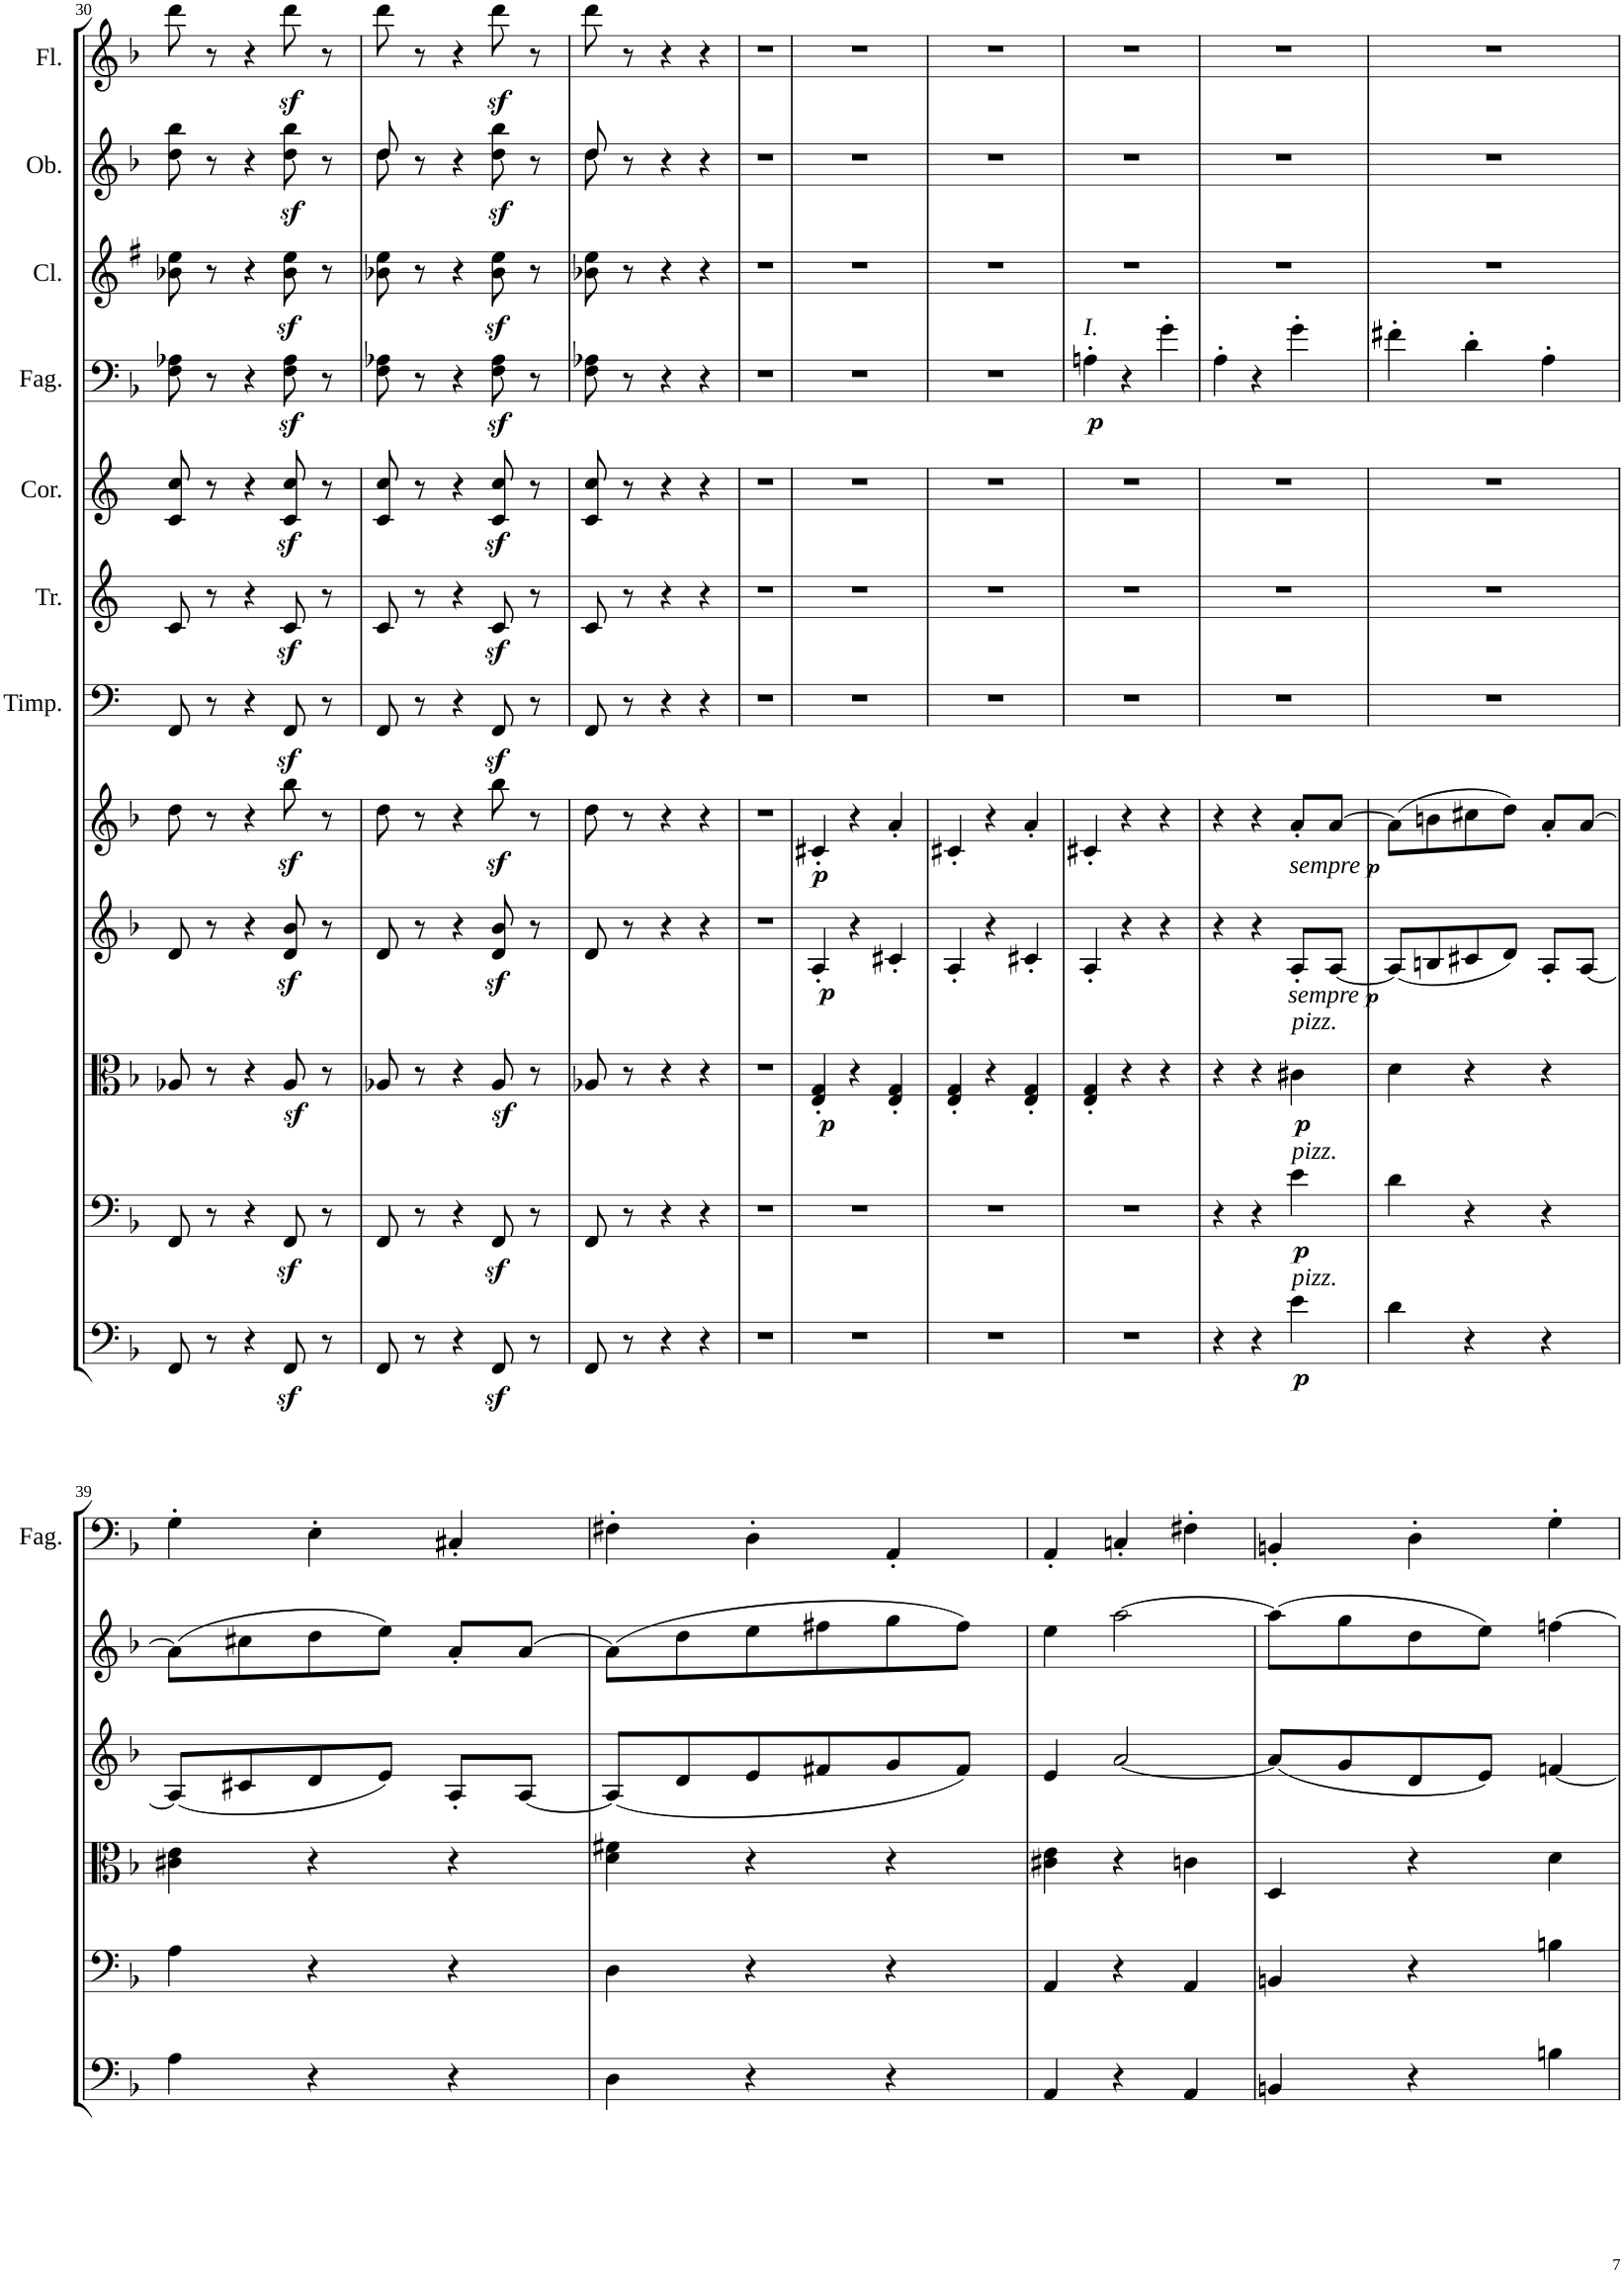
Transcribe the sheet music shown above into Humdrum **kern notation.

**kern	**dynam	**kern	**dynam	**kern	**dynam	**kern	**dynam	**kern	**dynam	**kern	**kern	**kern	**kern	**dynam	**kern	**kern	**dynam	**kern
*part12	*part12	*part11	*part11	*part10	*part10	*part9	*part9	*part8	*part8	*part7	*part6	*part5	*part4	*part4	*part3	*part2	*part2	*part1
*staff12	*staff12	*staff11	*staff11	*staff10	*staff10	*staff9	*staff9	*staff8	*staff8	*staff7	*staff6	*staff5	*staff4	*staff4	*staff3	*staff2	*staff2	*staff1
*I"Basso	*	*I"Violoncello	*	*I"Viola	*	*I"Violino II	*	*I"Violino I	*	*I"Timpani in F.C.	*I"Trombe in F	*I"Corni in F	*I"Fagotti	*	*I"Clarinetti in B	*I"Oboi	*	*I"Flauti
*	*	*	*	*	*	*	*	*	*	*I'Timp.	*I'Tr.	*I'Cor.	*I'Fag.	*	*I'Cl.	*I'Ob.	*	*I'Fl.
!!LO:PB:g=z
*clefF4	*	*clefF4	*	*clefC3	*	*clefG2	*	*clefG2	*	*clefF4	*clefG2	*clefG2	*clefF4	*	*clefG2	*clefG2	*	*clefG2
*Trd7c12	*	*	*	*	*	*	*	*	*	*	*Trd-3c-5	*Trd4c7	*	*	*Trd1c2	*	*	*
*k[b-]	*	*k[b-]	*	*k[b-]	*	*k[b-]	*	*k[b-]	*	*k[]	*k[]	*k[]	*k[b-]	*	*k[f#]	*k[b-]	*	*k[b-]
*M3/4	*	*M3/4	*	*M3/4	*	*M3/4	*	*M3/4	*	*M3/4	*M3/4	*M3/4	*M3/4	*	*M3/4	*M3/4	*	*M3/4
=30	=30	=30	=30	=30	=30	=30	=30	=30	=30	=30	=30	=30	=30	=30	=30	=30	=30	=30
8FF/	.	8FF/	.	8A-X/	.	8d/	.	8dd\	.	8FF/	8c/	8c/ 8cc/	8F\ 8A-X\	.	8b-X\ 8ee\	8dd\ 8bb-\	.	8ddd\
8r	.	8r	.	8r	.	8r	.	8r	.	8r	8r	8r	8r	.	8r	8r	.	8r
4r	.	4r	.	4r	.	4r	.	4r	.	4r	4r	4r	4r	.	4r	4r	.	4r
8FFz<^/	.	8FFz<^/	.	8A-z<^/	.	8d/z<^ 8b-/z<^	.	8bb-z<^\	.	8FFz<^/	8cz<^/	8c/z<^ 8cc/z<^	8F\z<^ 8A-\z<^	.	8b-\z<^ 8ee\z<^	8dd\z<^ 8bb-\z<^	.	8dddz<^\
8r	.	8r	.	8r	.	8r	.	8r	.	8r	8r	8r	8r	.	8r	8r	.	8r
=31	=31	=31	=31	=31	=31	=31	=31	=31	=31	=31	=31	=31	=31	=31	=31	=31	=31	=31
*	*	*	*	*	*	*	*	*	*	*	*	*	*	*	*	*^	*	*
8FF/	.	8FF/	.	8A-X/	.	8d/	.	8dd\	.	8FF/	8c/	8c/ 8cc/	8F\ 8A-X\	.	8b-X\ 8ee\	8dd/	8dd\	.	8ddd\
8r	.	8r	.	8r	.	8r	.	8r	.	8r	8r	8r	8r	.	8r	8r	2ryy	.	8r
4r	.	4r	.	4r	.	4r	.	4r	.	4r	4r	4r	4r	.	4r	4r	.	.	4r
!	!	!	!	!	!	!	!	!	!	!	!	!	!	!	!	!	!	!LO:DY:b	!
8FFz<^/	.	8FFz<^/	.	8A-z<^/	.	8d/z<^ 8b-/z<^	.	8bb-z<^\	.	8FFz<^/	8cz<^/	8c/z<^ 8cc/z<^	8F\z<^ 8A-\z<^	.	8b-\z<^ 8ee\z<^	8dd\^ 8bb-\^	.	sf	8dddz<^\
8r	.	8r	.	8r	.	8r	.	8r	.	8r	8r	8r	8r	.	8r	8r	8ryy	.	8r
=32	=32	=32	=32	=32	=32	=32	=32	=32	=32	=32	=32	=32	=32	=32	=32	=32	=32	=32	=32
8FF/	.	8FF/	.	8A-X/	.	8d/	.	8dd\	.	8FF/	8c/	8c/ 8cc/	8F\ 8A-X\	.	8b-X\ 8ee\	8dd/	8dd\	.	8ddd\
8r	.	8r	.	8r	.	8r	.	8r	.	8r	8r	8r	8r	.	8r	8r	2ryy	.	8r
4r	.	4r	.	4r	.	4r	.	4r	.	4r	4r	4r	4r	.	4r	4r	.	.	4r
4r	.	4r	.	4r	.	4r	.	4r	.	4r	4r	4r	4r	.	4r	4r	.	.	4r
.	.	.	.	.	.	.	.	.	.	.	.	.	.	.	.	.	8ryy	.	.
*	*	*	*	*	*	*	*	*	*	*	*	*	*	*	*	*v	*v	*	*
=33	=33	=33	=33	=33	=33	=33	=33	=33	=33	=33	=33	=33	=33	=33	=33	=33	=33	=33
2.r	.	2.r	.	2.r	.	2.r	.	2.r	.	2.r	2.r	2.r	2.r	.	2.r	2.r	.	2.r
=34	=34	=34	=34	=34	=34	=34	=34	=34	=34	=34	=34	=34	=34	=34	=34	=34	=34	=34
!	!	!	!	!	!LO:DY:b	!	!LO:DY:b	!	!LO:DY:b	!	!	!	!	!	!	!	!	!
2.r	.	2.r	.	4E/' 4G/'	p	4A'/	p	4c#X'/	p	2.r	2.r	2.r	2.r	.	2.r	2.r	.	2.r
.	.	.	.	4r	.	4r	.	4r	.	.	.	.	.	.	.	.	.	.
.	.	.	.	4E/' 4G/'	.	4c#X'/	.	4a'/	.	.	.	.	.	.	.	.	.	.
=35	=35	=35	=35	=35	=35	=35	=35	=35	=35	=35	=35	=35	=35	=35	=35	=35	=35	=35
2.r	.	2.r	.	4E/' 4G/'	.	4A'/	.	4c#X'/	.	2.r	2.r	2.r	2.r	.	2.r	2.r	.	2.r
.	.	.	.	4r	.	4r	.	4r	.	.	.	.	.	.	.	.	.	.
.	.	.	.	4E/' 4G/'	.	4c#X'/	.	4a'/	.	.	.	.	.	.	.	.	.	.
=36	=36	=36	=36	=36	=36	=36	=36	=36	=36	=36	=36	=36	=36	=36	=36	=36	=36	=36
!	!	!	!	!	!	!	!	!	!	!	!	!	!LO:TX:a:i:t=I.	!	!	!	!	!
!	!	!	!	!	!	!	!	!	!	!	!	!	!	!LO:DY:b	!	!	!	!
2.r	.	2.r	.	4E/' 4G/'	.	4A'/	.	4c#X'/	.	2.r	2.r	2.r	4An'\	p	2.r	2.r	.	2.r
.	.	.	.	4r	.	4r	.	4r	.	.	.	.	4r	.	.	.	.	.
.	.	.	.	4r	.	4r	.	4r	.	.	.	.	4g'\	.	.	.	.	.
=37	=37	=37	=37	=37	=37	=37	=37	=37	=37	=37	=37	=37	=37	=37	=37	=37	=37	=37
4r	.	4r	.	4r	.	4r	.	4r	.	2.r	2.r	2.r	4A'\	.	2.r	2.r	.	2.r
4r	.	4r	.	4r	.	4r	.	4r	.	.	.	.	4r	.	.	.	.	.
!	!	!	!	!	!	!	!	!LO:TX:b:i:t=sempre	!	!	!	!	!	!	!	!	!	!
!	!	!	!	!	!	!LO:TX:b:i:t=sempre	!	!	!	!	!	!	!	!	!	!	!	!
!	!	!	!	!LO:TX:a:i:t=pizz.	!	!	!	!	!	!	!	!	!	!	!	!	!	!
!	!	!LO:TX:a:i:t=pizz.	!	!	!	!	!	!	!	!	!	!	!	!	!	!	!	!
!LO:TX:a:i:t=pizz.	!	!	!	!	!	!	!	!	!	!	!	!	!	!	!	!	!	!
!	!LO:DY:b	!	!LO:DY:b	!	!LO:DY:b	!	!	!	!	!	!	!	!	!	!	!	!	!
4e\	p	4e\	p	4c#X\	p	8A'/L	.	8a'/L	.	.	.	.	4g'\	.	.	.	.	.
.	.	.	.	.	.	[8A/J	.	[8a/J	.	.	.	.	.	.	.	.	.	.
=38	=38	=38	=38	=38	=38	=38	=38	=38	=38	=38	=38	=38	=38	=38	=38	=38	=38	=38
4d\	.	4d\	.	4d\	.	(8A/L]	.	(8a\L]	.	2.r	2.r	2.r	4f#X'\	.	2.r	2.r	.	2.r
.	.	.	.	.	.	8Bn/	.	8bn\	.	.	.	.	.	.	.	.	.	.
4r	.	4r	.	4r	.	8c#X/	.	8cc#X\	.	.	.	.	4d'\	.	.	.	.	.
.	.	.	.	.	.	8d/J)	.	8dd\J)	.	.	.	.	.	.	.	.	.	.
4r	.	4r	.	4r	.	8A'/L	.	8a'/L	.	.	.	.	4A'\	.	.	.	.	.
.	.	.	.	.	.	[8A/J	.	[8a/J	.	.	.	.	.	.	.	.	.	.
!!LO:LB:g=z
=39	=39	=39	=39	=39	=39	=39	=39	=39	=39	=39	=39	=39	=39	=39	=39	=39	=39	=39
4A\	.	4A\	.	4c#X\ 4e\	.	(8A/L]	.	(8a\L]	.	2.r	2.r	2.r	4G'\	.	2.r	2.r	.	2.r
.	.	.	.	.	.	8c#X/	.	8cc#X\	.	.	.	.	.	.	.	.	.	.
4r	.	4r	.	4r	.	8d/	.	8dd\	.	.	.	.	4E'\	.	.	.	.	.
.	.	.	.	.	.	8e/J)	.	8ee\J)	.	.	.	.	.	.	.	.	.	.
4r	.	4r	.	4r	.	8A'/L	.	8a'/L	.	.	.	.	4C#X'/	.	.	.	.	.
.	.	.	.	.	.	[8A/J	.	[8a/J	.	.	.	.	.	.	.	.	.	.
=40	=40	=40	=40	=40	=40	=40	=40	=40	=40	=40	=40	=40	=40	=40	=40	=40	=40	=40
4D\	.	4D\	.	4d\ 4f#X\	.	(8A/L]	.	(8a\L]	.	2.r	2.r	2.r	4F#X'\	.	2.r	2.r	.	2.r
.	.	.	.	.	.	8d/	.	8dd\	.	.	.	.	.	.	.	.	.	.
4r	.	4r	.	4r	.	8e/	.	8ee\	.	.	.	.	4D'\	.	.	.	.	.
.	.	.	.	.	.	8f#X/	.	8ff#X\	.	.	.	.	.	.	.	.	.	.
4r	.	4r	.	4r	.	8g/	.	8gg\	.	.	.	.	4AA'/	.	.	.	.	.
.	.	.	.	.	.	8f#/J)	.	8ff#\J)	.	.	.	.	.	.	.	.	.	.
=41	=41	=41	=41	=41	=41	=41	=41	=41	=41	=41	=41	=41	=41	=41	=41	=41	=41	=41
4AA/	.	4AA/	.	4c#X\ 4e\	.	4e/	.	4ee\	.	2.r	2.r	2.r	4AA'/	.	2.r	2.r	.	2.r
4r	.	4r	.	4r	.	[2a/	.	[2aa\	.	.	.	.	4Cn'/	.	.	.	.	.
4AA/	.	4AA/	.	4cn\	.	.	.	.	.	.	.	.	4F#X'\	.	.	.	.	.
=42	=42	=42	=42	=42	=42	=42	=42	=42	=42	=42	=42	=42	=42	=42	=42	=42	=42	=42
4BBn/	.	4BBn/	.	4D/	.	(8a/L]	.	(8aa\L]	.	2.r	2.r	2.r	4BBn'/	.	2.r	2.r	.	2.r
.	.	.	.	.	.	8g/	.	8gg\	.	.	.	.	.	.	.	.	.	.
4r	.	4r	.	4r	.	8d/	.	8dd\	.	.	.	.	4D'\	.	.	.	.	.
.	.	.	.	.	.	8e/J)	.	8ee\J)	.	.	.	.	.	.	.	.	.	.
4Bn\	.	4Bn\	.	4d\	.	[4fn/	.	[4ffn\	.	.	.	.	4G'\	.	.	.	.	.
=	=	=	=	=	=	=	=	=	=	=	=	=	=	=	=	=	=	=
*-	*-	*-	*-	*-	*-	*-	*-	*-	*-	*-	*-	*-	*-	*-	*-	*-	*-	*-
